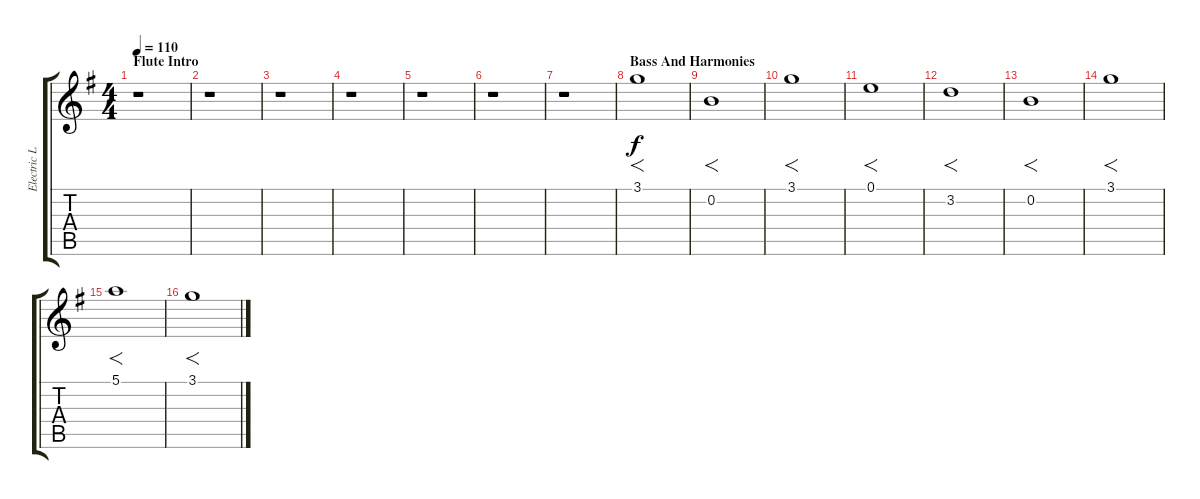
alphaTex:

\track ("Electric Lead" "Electric L") {instrument distortionguitar}
\staff {score tabs}
\tuning (E4 B3 G3 D3 A2 E2) {hide}
\ts (4 4)
\section ("" "Flute Intro")
\tempo 110
\clef g2
\ks g
r.1{dy f instrument distortionguitar} |
r.1 |
r.1 |
r.1 |
r.1 |
r.1 |
r.1 |
\section ("" "Bass And Harmonies")
3.1.1{f} |
0.2.1{f} |
3.1.1{f} |
0.1.1{f} |
3.2.1{f} |
0.2.1{f} |
3.1.1{f} |
5.1.1{f} |
3.1.1{f}
